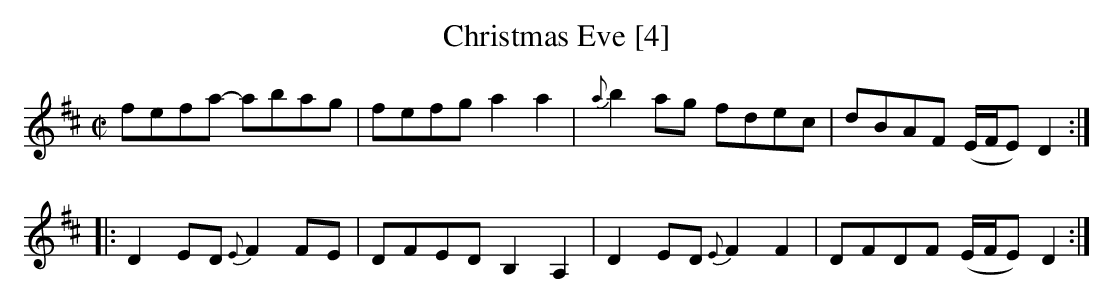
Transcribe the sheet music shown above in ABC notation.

X:1
T:Christmas Eve [4]
M:C|
L:1/8
K:D
fefa- abag|fefg a2a2|{a}b2ag  fdec|dBAF (E/F/E) D2:|
|:D2ED{E}F2FE|DFED B,2A,2|D2 ED {E}F2F2|DFDF (E/F/E) D2:|]
